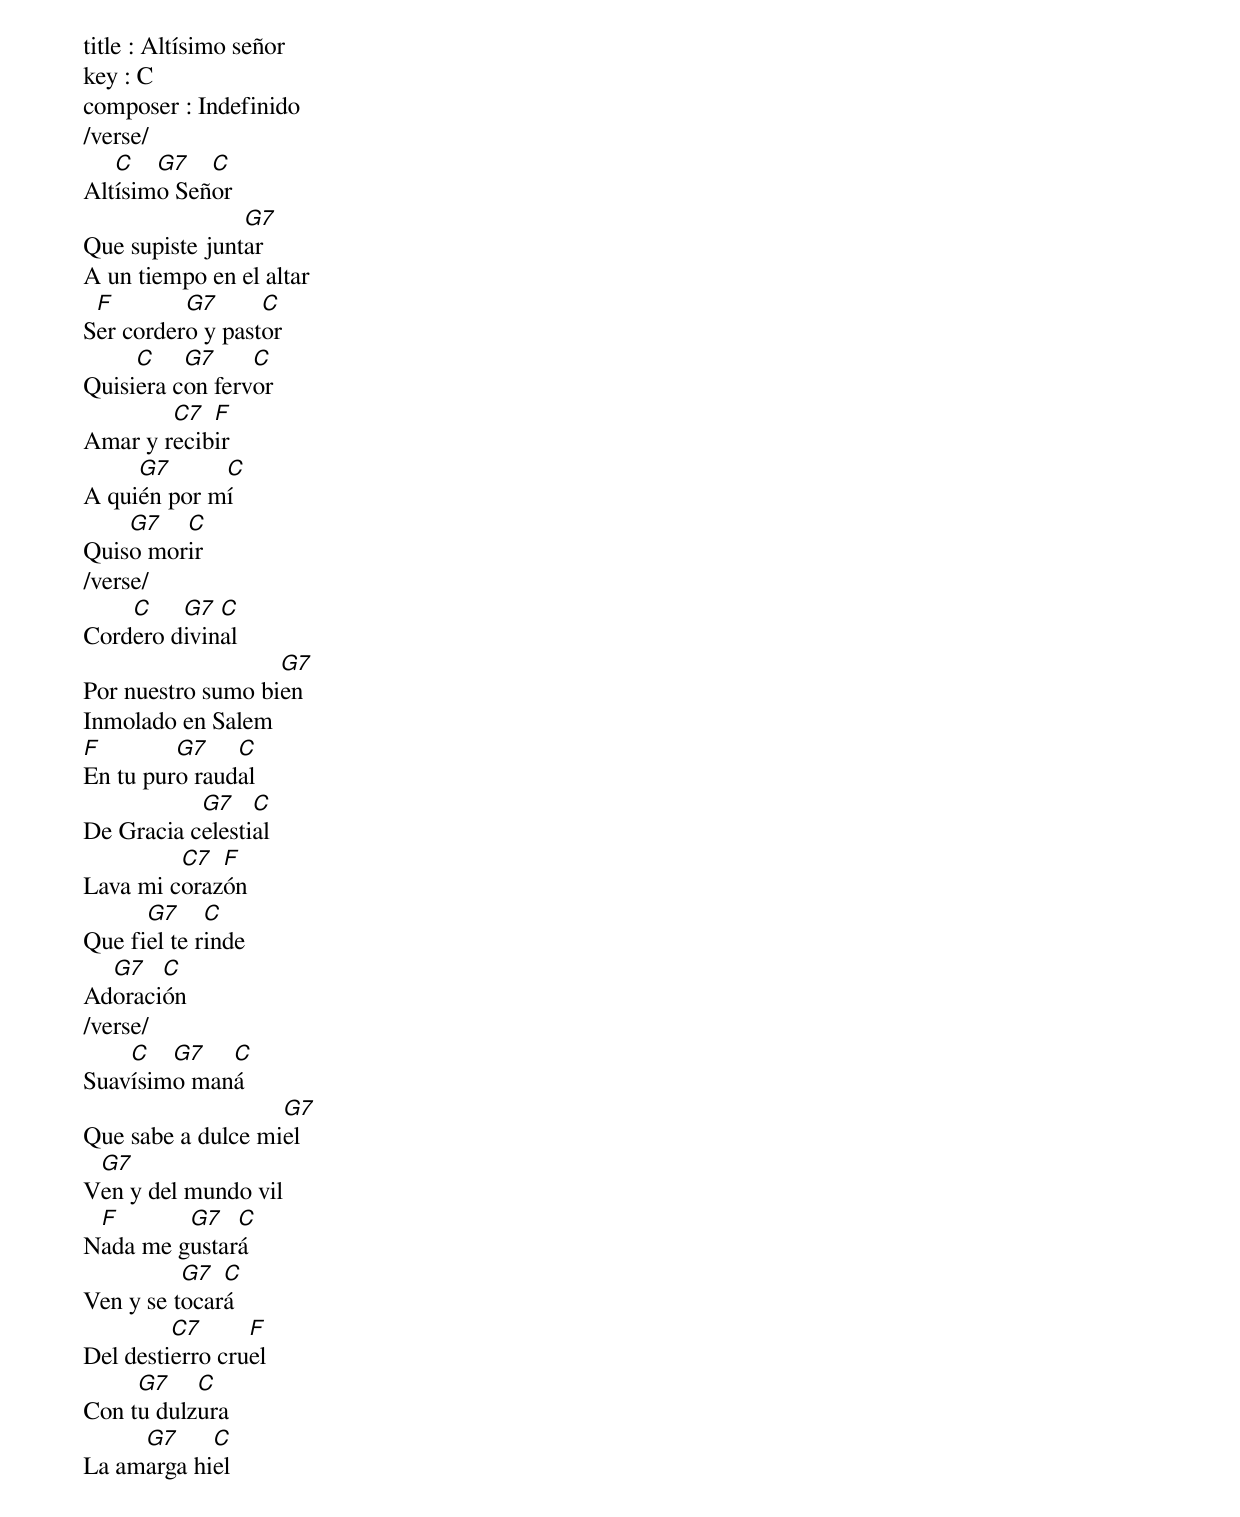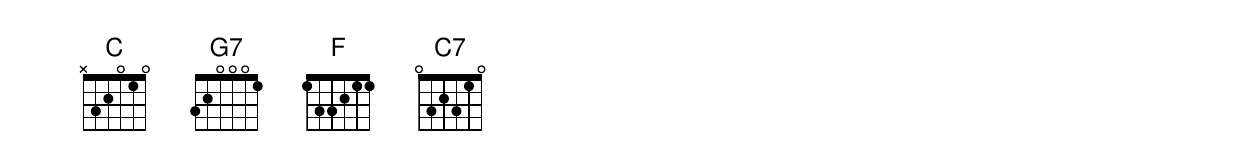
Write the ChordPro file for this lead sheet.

title : Altísimo señor
key : C
composer : Indefinido
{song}
/verse/
Alt[C]ísim[G7]o Señ[C]or
Que supiste junt[G7]ar
A un tiempo en el altar
S[F]er corder[G7]o y past[C]or
Quisi[C]era c[G7]on ferv[C]or
Amar y r[C7]ecib[F]ir
A qui[G7]én por m[C]í
Quis[G7]o mor[C]ir
/verse/
Cord[C]ero d[G7]ivin[C]al
Por nuestro sumo bi[G7]en
Inmolado en Salem
[F]En tu pur[G7]o raud[C]al
De Gracia c[G7]elesti[C]al
Lava mi c[C7]oraz[F]ón
Que fi[G7]el te r[C]inde
Ad[G7]oraci[C]ón
/verse/
Suav[C]ísim[G7]o man[C]á
Que sabe a dulce mi[G7]el
V[G7]en y del mundo vil
N[F]ada me g[G7]ustar[C]á
Ven y se t[G7]ocar[C]á
Del desti[C7]erro cru[F]el
Con t[G7]u dulz[C]ura
La am[G7]arga hi[C]el
